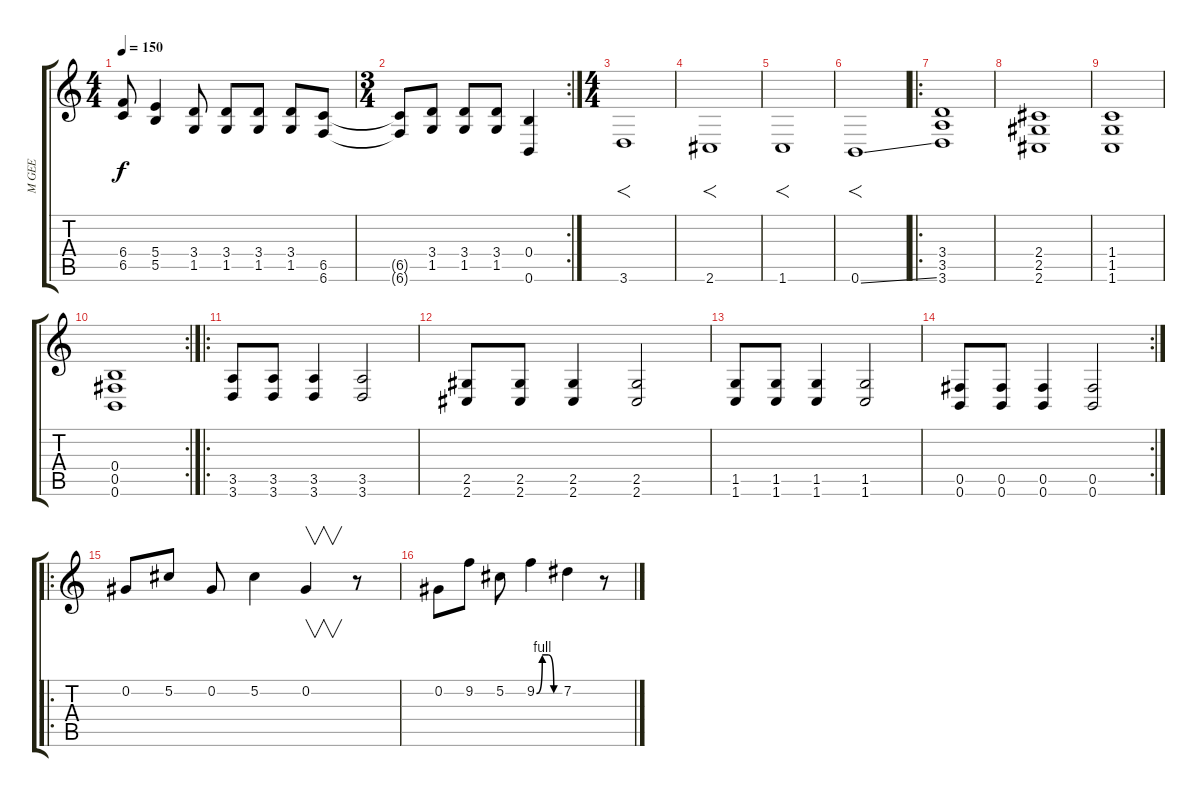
\track ("M GEE" "M GEE") {instrument distortionguitar}
\staff {score tabs}
\tuning (Db4 Ab3 E3 B2 Gb2 B1) {hide}
\ts (4 4)
\tempo 150
\clef g2
\ks c
(6.4 6.5).8{dy f} (5.4 5.5).4 (3.4 1.5).8 (3.4 1.5).8 (3.4 1.5).8 (3.4 1.5).8 (6.5 6.6).8 |
\rc 2
\ts (3 4)
(6.5{t} 6.6{t}).8 (3.4 1.5).8 (3.4 1.5).8 (3.4 1.5).8 (0.4 0.6).4 |
\ts (4 4)
3.6.1{f} |
2.6.1{f} |
1.6.1{f} |
0.6{ss}.1{f} |
\ro
(3.4 3.5 3.6).1 |
(2.4 2.5 2.6).1 |
(1.4 1.5 1.6).1 |
\rc 2
(0.4 0.5 0.6).1 |
\ro
(3.5 3.6).8 (3.5 3.6).8 (3.5 3.6).4 (3.5 3.6).2 |
(2.5 2.6).8 (2.5 2.6).8 (2.5 2.6).4 (2.5 2.6).2 |
(1.5 1.6).8 (1.5 1.6).8 (1.5 1.6).4 (1.5 1.6).2 |
\rc 2
(0.5 0.6).8 (0.5 0.6).8 (0.5 0.6).4 (0.5 0.6).2 |
\ro
0.2.8 5.2.8 0.2.8 5.2.4 0.2.4{v} r.8 |
0.2.8 9.2.8 5.2.8 9.2{be (custom 0 0 15 4 30 4 45 0 60 0)}.4 7.2.4 r.8
